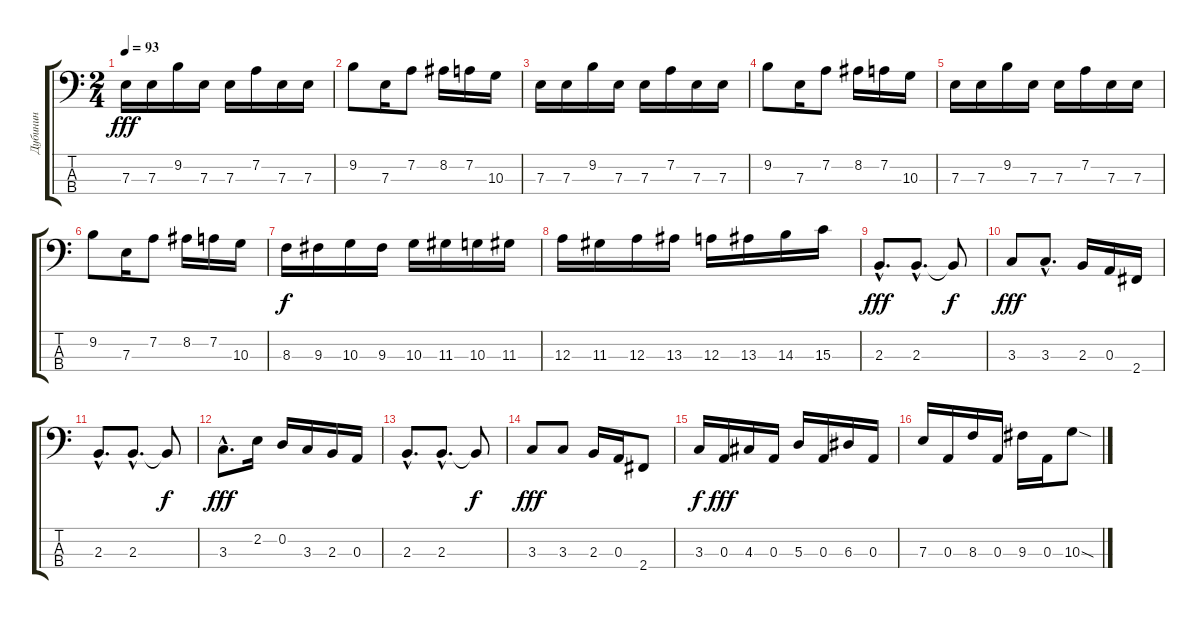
\track ("Дубинин" "Дубинин") {instrument electricbassfinger}
\staff {score tabs}
\tuning (G2 D2 A1 E1) {hide}
\ts (2 4)
\tempo 93
\clef f4
\ks c
7.3.16{dy fff} 7.3.16 9.2.16 7.3.16 7.3.16 7.2.16 7.3.16 7.3.16 |
9.2.8 7.3.16 7.2.8 8.2.16 7.2.16 10.3.16 |
7.3.16 7.3.16 9.2.16 7.3.16 7.3.16 7.2.16 7.3.16 7.3.16 |
9.2.8 7.3.16 7.2.8 8.2.16 7.2.16 10.3.16 |
7.3.16 7.3.16 9.2.16 7.3.16 7.3.16 7.2.16 7.3.16 7.3.16 |
9.2.8 7.3.16 7.2.8 8.2.16 7.2.16 10.3.16 |
8.3.16{dy f} 9.3.16 10.3.16 9.3.16 10.3.16 11.3.16 10.3.16 11.3.16 |
12.3.16 11.3.16 12.3.16 13.3.16 12.3.16 13.3.16 14.3.16 15.3.16 |
2.3{hac}.8{d dy fff} 2.3{hac}.8{d} 2.3{t}.8{dy f} |
3.3.8{dy fff} 3.3{hac}.8{d} 2.3.16 0.3.16 2.4.16 |
2.3{hac}.8{d} 2.3{hac}.8{d} 2.3{t}.8{dy f} |
3.3{hac}.8{d dy fff} 2.2.16 0.2.16 3.3.16 2.3.16 0.3.16 |
2.3{hac}.8{d} 2.3{hac}.8{d} 2.3{t}.8{dy f} |
3.3.8{dy fff} 3.3.8 2.3.16 0.3.16 2.4.8 |
3.3.16{dy f} 0.3.16{dy fff} 4.3.16 0.3.16 5.3.16 0.3.16 6.3.16 0.3.16 |
7.3.16 0.3.16 8.3.16 0.3.16 9.3.16 0.3.16 10.3{sod}.8
